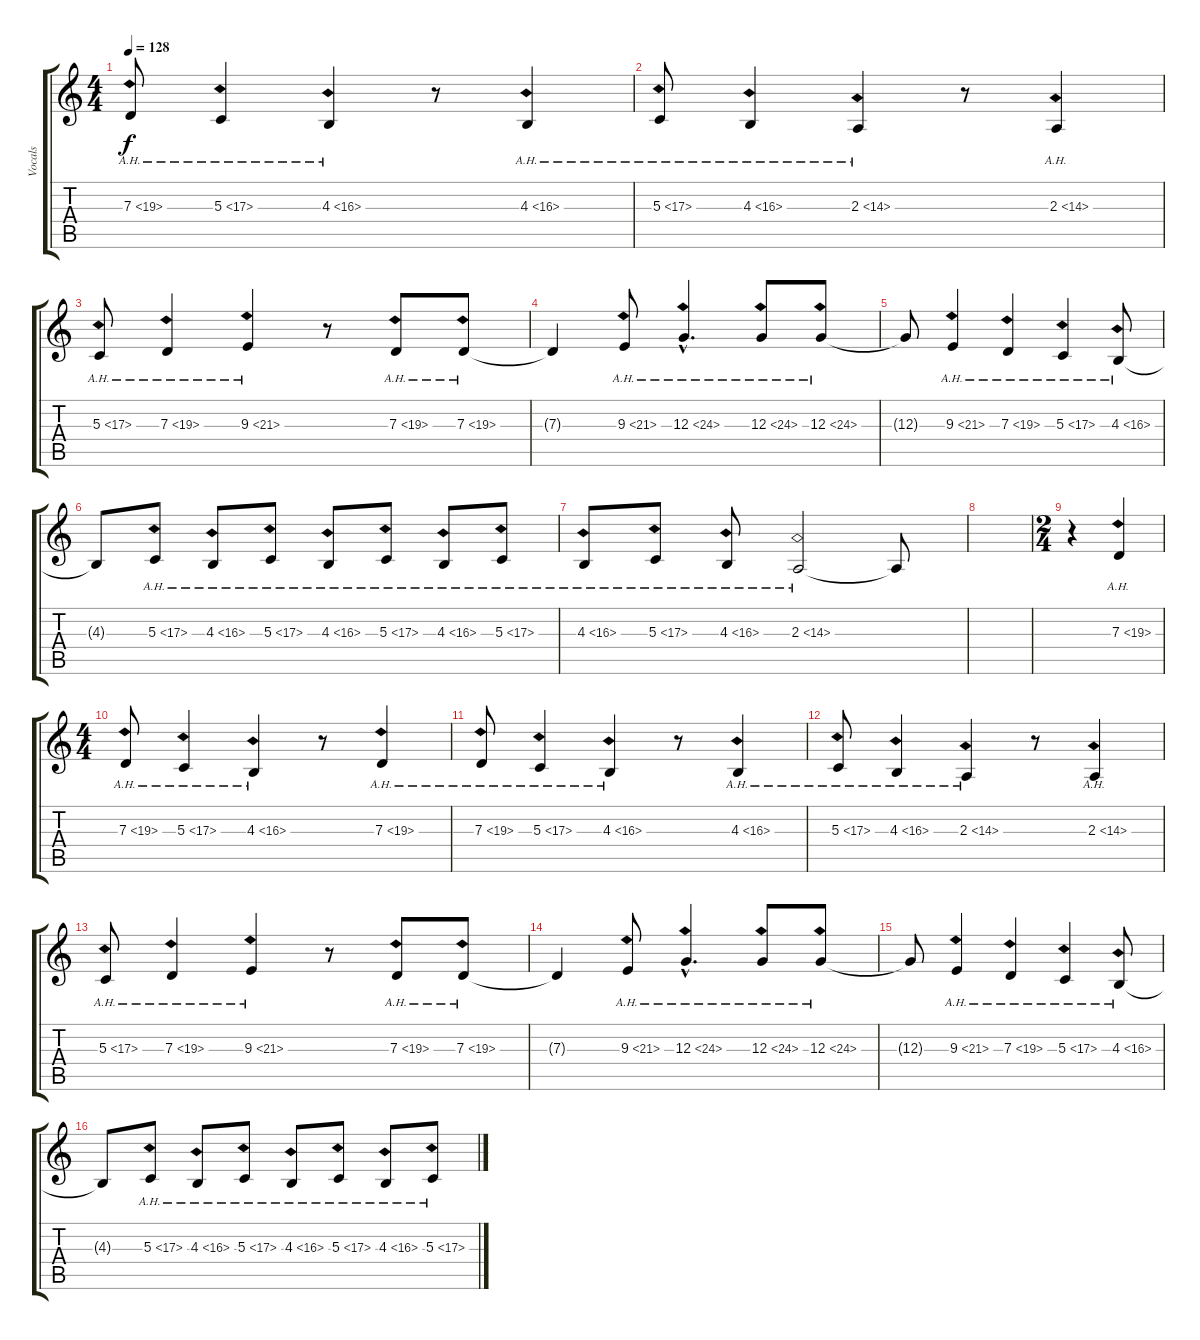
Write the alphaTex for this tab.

\track ("Vocals" "Vocals") {instrument voiceoohs}
\staff {score tabs}
\tuning (E4 B3 G3 D3 A2 E2) {hide}
\ts (4 4)
\tempo 128
\clef g2
\ks c
7.3{ah 12}.8{dy f} 5.3{ah 12}.4 4.3{ah 12}.4 r.8 4.3{ah 12}.4 |
5.3{ah 12}.8 4.3{ah 12}.4 2.3{ah 12}.4 r.8 2.3{ah 12}.4 |
5.3{ah 12}.8 7.3{ah 12}.4 9.3{ah 12}.4 r.8 7.3{ah 12}.8 7.3{ah 12}.8 |
7.3{t}.4 9.3{ah 12}.8 12.3{ah 12 hac}.4{d} 12.3{ah 12}.8 12.3{ah 12}.8 |
12.3{t}.8 9.3{ah 12}.4 7.3{ah 12}.4 5.3{ah 12}.4 4.3{ah 12}.8 |
4.3{t}.8 5.3{ah 12}.8 4.3{ah 12}.8 5.3{ah 12}.8 4.3{ah 12}.8 5.3{ah 12}.8 4.3{ah 12}.8 5.3{ah 12}.8 |
4.3{ah 12}.8 5.3{ah 12}.8 4.3{ah 12}.8 2.3{ah 12}.2 2.3{t}.8 |
|
\ts (2 4)
r.4 7.3{ah 12}.4 |
\ts (4 4)
7.3{ah 12}.8 5.3{ah 12}.4 4.3{ah 12}.4 r.8 7.3{ah 12}.4 |
7.3{ah 12}.8 5.3{ah 12}.4 4.3{ah 12}.4 r.8 4.3{ah 12}.4 |
5.3{ah 12}.8 4.3{ah 12}.4 2.3{ah 12}.4 r.8 2.3{ah 12}.4 |
5.3{ah 12}.8 7.3{ah 12}.4 9.3{ah 12}.4 r.8 7.3{ah 12}.8 7.3{ah 12}.8 |
7.3{t}.4 9.3{ah 12}.8 12.3{ah 12 hac}.4{d} 12.3{ah 12}.8 12.3{ah 12}.8 |
12.3{t}.8 9.3{ah 12}.4 7.3{ah 12}.4 5.3{ah 12}.4 4.3{ah 12}.8 |
4.3{t}.8 5.3{ah 12}.8 4.3{ah 12}.8 5.3{ah 12}.8 4.3{ah 12}.8 5.3{ah 12}.8 4.3{ah 12}.8 5.3{ah 12}.8
